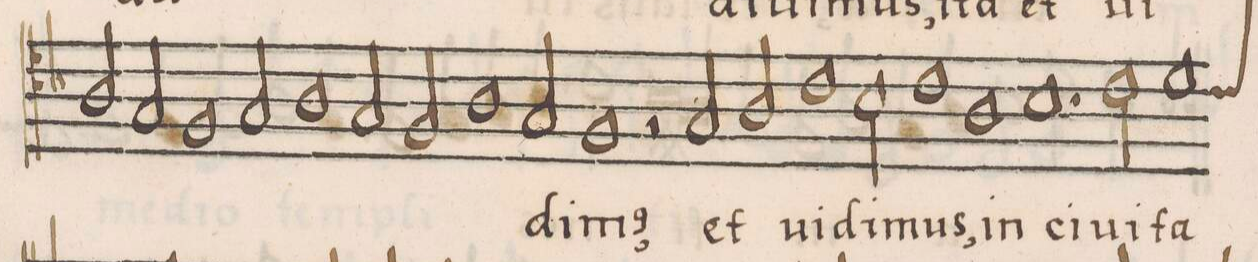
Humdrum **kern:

**kern	**text
*I"ALTVS	*
*clefC4	*
*k[b-]	*
*met(C)	*
*M2/1	*
2A/	.
2G/	.
1F/	.
=65-	=65-
2G/	.
1A\	.
2G/	.
=66-	=66-
2F/	.
1A\	.
2G/	-di-
=67-	=67-
1F/	-m(us),
2r	.
2G/	et
=68-	=68-
2A/	.
1c\	ui-
2B-\	-di-
=69-	=69-
1c\	-mus,
1A\	in
=70-	=70-
1.B-\	ci-
2c\	-ui-
=71-	=71-
*custos:c	*
1d\	-ta-
*-	*-
